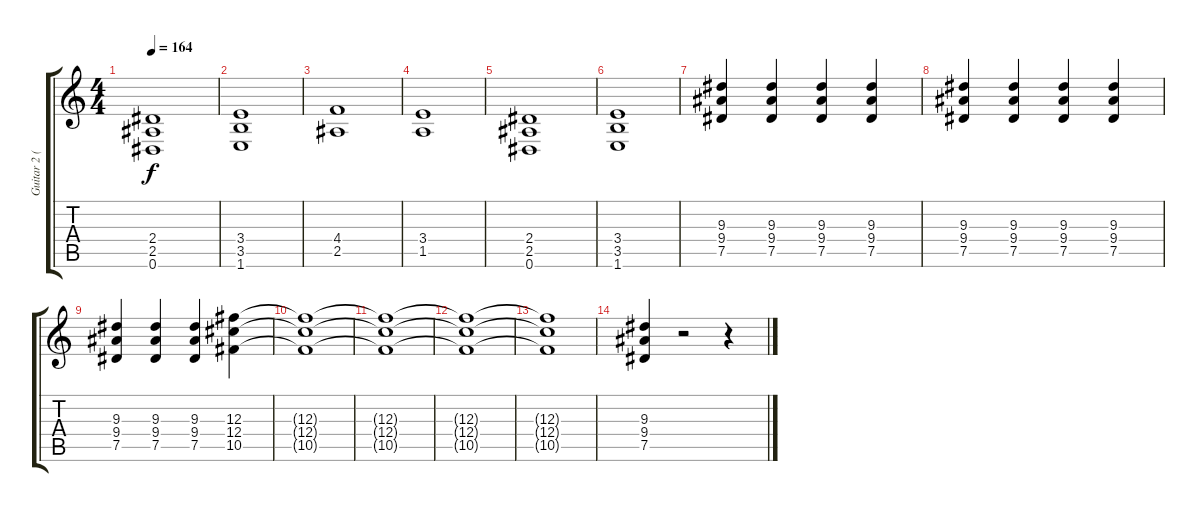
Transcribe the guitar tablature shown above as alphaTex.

\track ("Guitar 2 (Kerry)" "Guitar 2 (") {instrument distortionguitar}
\staff {score tabs}
\tuning (Eb4 Bb3 Gb3 Db3 Ab2 Eb2) {hide}
\ts (4 4)
\tempo 164
\clef g2
\ks c
(2.4 2.5 0.6).1{dy f} |
(3.4 3.5 1.6).1 |
(4.4 2.5).1 |
(3.4 1.5).1 |
(2.4 2.5 0.6).1 |
(3.4 3.5 1.6).1 |
(9.3 9.4 7.5).4 (9.3 9.4 7.5).4 (9.3 9.4 7.5).4 (9.3 9.4 7.5).4 |
(9.3 9.4 7.5).4 (9.3 9.4 7.5).4 (9.3 9.4 7.5).4 (9.3 9.4 7.5).4 |
(9.3 9.4 7.5).4 (9.3 9.4 7.5).4 (9.3 9.4 7.5).4 (12.3 12.4 10.5).4 |
(12.3{t} 12.4{t} 10.5{t}).1 |
(12.3{t} 12.4{t} 10.5{t}).1 |
(12.3{t} 12.4{t} 10.5{t}).1 |
(12.3{t} 12.4{t} 10.5{t}).1 |
(9.3 9.4 7.5).4 r.2 r.4
